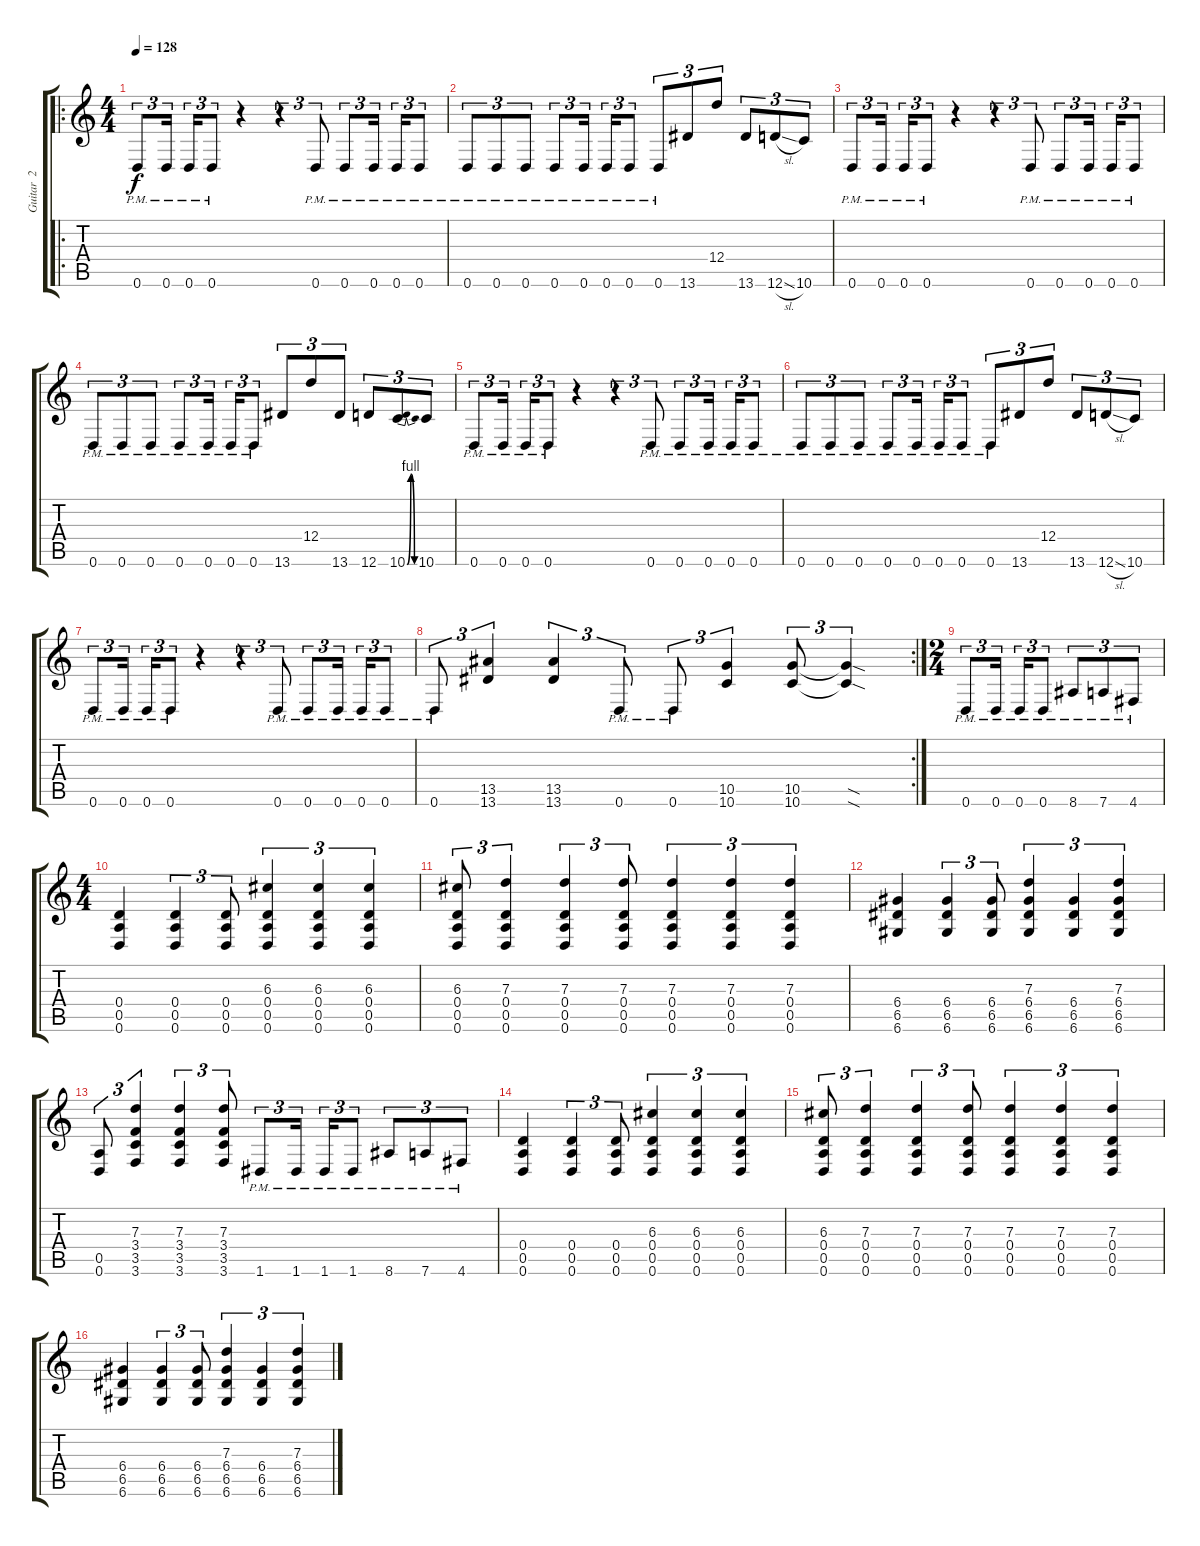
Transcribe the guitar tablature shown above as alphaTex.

\track ("Guitar  2" "Guitar  2") {instrument distortionguitar}
\staff {score tabs}
\tuning (E4 B3 G3 D3 A2 D2) {hide}
\ro
\ts (4 4)
\tempo 128
\clef g2
\ks c
0.6{pm}.8{tu (3 2) dy f} 0.6{pm}.16{tu (3 2) beam splitsecondary} 0.6{pm}.16{tu (3 2)} 0.6{pm}.8{tu (3 2)} r.4 r.4{tu (3 2)} 0.6{pm}.8{tu (3 2)} 0.6{pm}.8{tu (3 2)} 0.6{pm}.16{tu (3 2) beam splitsecondary} 0.6{pm}.16{tu (3 2)} 0.6{pm}.8{tu (3 2)} |
0.6{pm}.8{tu (3 2)} 0.6{pm}.8{tu (3 2)} 0.6{pm}.8{tu (3 2)} 0.6{pm}.8{tu (3 2)} 0.6{pm}.16{tu (3 2) beam splitsecondary} 0.6{pm}.16{tu (3 2)} 0.6{pm}.8{tu (3 2)} 0.6{pm}.8{tu (3 2)} 13.6.8{tu (3 2)} 12.4.8{tu (3 2)} 13.6.8{tu (3 2)} 12.6{sl}.8{tu (3 2)} 10.6.8{tu (3 2)} |
0.6{pm}.8{tu (3 2)} 0.6{pm}.16{tu (3 2) beam splitsecondary} 0.6{pm}.16{tu (3 2)} 0.6{pm}.8{tu (3 2)} r.4 r.4{tu (3 2)} 0.6{pm}.8{tu (3 2)} 0.6{pm}.8{tu (3 2)} 0.6{pm}.16{tu (3 2) beam splitsecondary} 0.6{pm}.16{tu (3 2)} 0.6{pm}.8{tu (3 2)} |
0.6{pm}.8{tu (3 2)} 0.6{pm}.8{tu (3 2)} 0.6{pm}.8{tu (3 2)} 0.6{pm}.8{tu (3 2)} 0.6{pm}.16{tu (3 2) beam splitsecondary} 0.6{pm}.16{tu (3 2)} 0.6{pm}.8{tu (3 2)} 13.6.8{tu (3 2)} 12.4.8{tu (3 2)} 13.6.8{tu (3 2)} 12.6.8{tu (3 2)} 10.6{be (bendrelease 0 0 15 4 15 4 60 0)}.8{tu (3 2)} 10.6.8{tu (3 2)} |
0.6{pm}.8{tu (3 2)} 0.6{pm}.16{tu (3 2) beam splitsecondary} 0.6{pm}.16{tu (3 2)} 0.6{pm}.8{tu (3 2)} r.4 r.4{tu (3 2)} 0.6{pm}.8{tu (3 2)} 0.6{pm}.8{tu (3 2)} 0.6{pm}.16{tu (3 2) beam splitsecondary} 0.6{pm}.16{tu (3 2)} 0.6{pm}.8{tu (3 2)} |
0.6{pm}.8{tu (3 2)} 0.6{pm}.8{tu (3 2)} 0.6{pm}.8{tu (3 2)} 0.6{pm}.8{tu (3 2)} 0.6{pm}.16{tu (3 2) beam splitsecondary} 0.6{pm}.16{tu (3 2)} 0.6{pm}.8{tu (3 2)} 0.6{pm}.8{tu (3 2)} 13.6.8{tu (3 2)} 12.4.8{tu (3 2)} 13.6.8{tu (3 2)} 12.6{sl}.8{tu (3 2)} 10.6.8{tu (3 2)} |
0.6{pm}.8{tu (3 2)} 0.6{pm}.16{tu (3 2) beam splitsecondary} 0.6{pm}.16{tu (3 2)} 0.6{pm}.8{tu (3 2)} r.4 r.4{tu (3 2)} 0.6{pm}.8{tu (3 2)} 0.6{pm}.8{tu (3 2)} 0.6{pm}.16{tu (3 2) beam splitsecondary} 0.6{pm}.16{tu (3 2)} 0.6{pm}.8{tu (3 2)} |
\rc 2
0.6{pm}.8{tu (3 2)} (13.5 13.6).4{tu (3 2)} (13.5 13.6).4{tu (3 2)} 0.6{pm}.8{tu (3 2)} 0.6{pm}.8{tu (3 2)} (10.5 10.6).4{tu (3 2)} (10.5 10.6).8{tu (3 2)} (10.5{sod t} 10.6{sod t}).4{tu (3 2)} |
\ts (2 4)
0.6{pm}.8{tu (3 2)} 0.6{pm}.16{tu (3 2) beam splitsecondary} 0.6{pm}.16{tu (3 2)} 0.6{pm}.8{tu (3 2)} 8.6{pm}.8{tu (3 2)} 7.6{pm}.8{tu (3 2)} 4.6{pm}.8{tu (3 2)} |
\ts (4 4)
(0.4 0.5 0.6).4 (0.4 0.5 0.6).4{tu (3 2)} (0.4 0.5 0.6).8{tu (3 2)} (6.3 0.4 0.5 0.6).4{tu (3 2)} (6.3 0.4 0.5 0.6).4{tu (3 2)} (6.3 0.4 0.5 0.6).4{tu (3 2)} |
(6.3 0.4 0.5 0.6).8{tu (3 2)} (7.3 0.4 0.5 0.6).4{tu (3 2)} (7.3 0.4 0.5 0.6).4{tu (3 2)} (7.3 0.4 0.5 0.6).8{tu (3 2)} (7.3 0.4 0.5 0.6).4{tu (3 2)} (7.3 0.4 0.5 0.6).4{tu (3 2)} (7.3 0.4 0.5 0.6).4{tu (3 2)} |
(6.4 6.5 6.6).4 (6.4 6.5 6.6).4{tu (3 2)} (6.4 6.5 6.6).8{tu (3 2)} (7.3 6.4 6.5 6.6).4{tu (3 2)} (6.4 6.5 6.6).4{tu (3 2)} (7.3 6.4 6.5 6.6).4{tu (3 2)} |
(0.5 0.6).8{tu (3 2)} (7.3 3.4 3.5 3.6).4{tu (3 2)} (7.3 3.4 3.5 3.6).4{tu (3 2)} (7.3 3.4 3.5 3.6).8{tu (3 2)} 1.6{pm}.8{tu (3 2)} 1.6{pm}.16{tu (3 2) beam splitsecondary} 1.6{pm}.16{tu (3 2)} 1.6{pm}.8{tu (3 2)} 8.6{pm}.8{tu (3 2)} 7.6{pm}.8{tu (3 2)} 4.6{pm}.8{tu (3 2)} |
(0.4 0.5 0.6).4 (0.4 0.5 0.6).4{tu (3 2)} (0.4 0.5 0.6).8{tu (3 2)} (6.3 0.4 0.5 0.6).4{tu (3 2)} (6.3 0.4 0.5 0.6).4{tu (3 2)} (6.3 0.4 0.5 0.6).4{tu (3 2)} |
(6.3 0.4 0.5 0.6).8{tu (3 2)} (7.3 0.4 0.5 0.6).4{tu (3 2)} (7.3 0.4 0.5 0.6).4{tu (3 2)} (7.3 0.4 0.5 0.6).8{tu (3 2)} (7.3 0.4 0.5 0.6).4{tu (3 2)} (7.3 0.4 0.5 0.6).4{tu (3 2)} (7.3 0.4 0.5 0.6).4{tu (3 2)} |
(6.4 6.5 6.6).4 (6.4 6.5 6.6).4{tu (3 2)} (6.4 6.5 6.6).8{tu (3 2)} (7.3 6.4 6.5 6.6).4{tu (3 2)} (6.4 6.5 6.6).4{tu (3 2)} (7.3 6.4 6.5 6.6).4{tu (3 2)}
